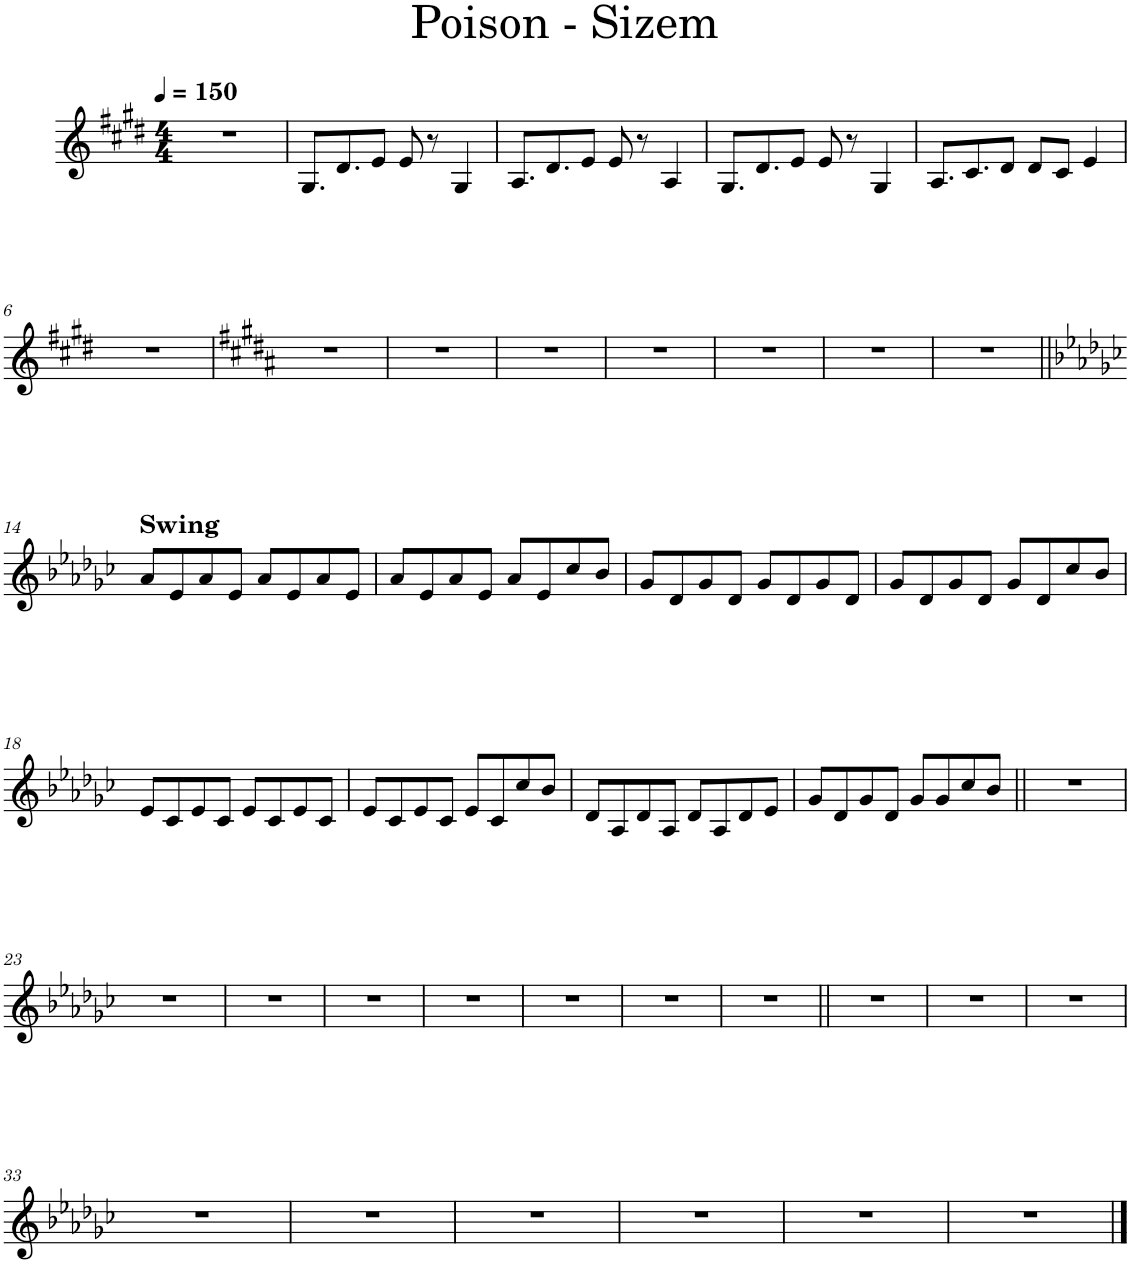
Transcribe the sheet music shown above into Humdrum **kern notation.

**kern
*part1
*staff1
*I"Piano
*I'Pno.
*clefG2
*k[f#c#g#d#]
*M4/4
*MM150
=1
1r
=2
8.G#/L
8.d#/
8e/J
8e/
8r
4G#/
=3
8.A/L
8.d#/
8e/J
8e/
8r
4A/
=4
8.G#/L
8.d#/
8e/J
8e/
8r
4G#/
=5
8.A/L
8.c#/
8d#/J
8d#/L
8c#/J
4e/
!!LO:LB:g=z
=6
1r
=7
*k[f#c#g#d#a#]
1r
=8
1r
=9
1r
=10
1r
=11
1r
=12
1r
=13
1r
!!LO:LB:g=z
=14||
*k[b-e-a-d-g-c-]
!LO:TX:a:B:t=Swing
8a-/L
8e-/
8a-/
8e-/J
8a-/L
8e-/
8a-/
8e-/J
=15
8a-/L
8e-/
8a-/
8e-/J
8a-/L
8e-/
8cc-/
8b-/J
=16
8g-/L
8d-/
8g-/
8d-/J
8g-/L
8d-/
8g-/
8d-/J
=17
8g-/L
8d-/
8g-/
8d-/J
8g-/L
8d-/
8cc-/
8b-/J
!!LO:LB:g=z
=18
8e-/L
8c-/
8e-/
8c-/J
8e-/L
8c-/
8e-/
8c-/J
=19
8e-/L
8c-/
8e-/
8c-/J
8e-/L
8c-/
8cc-/
8b-/J
=20
8d-/L
8A-/
8d-/
8A-/J
8d-/L
8A-/
8d-/
8e-/J
=21
8g-/L
8d-/
8g-/
8d-/J
8g-/L
8g-/
8cc-/
8b-/J
=22||
1r
!!LO:LB:g=z
=23
1r
=24
1r
=25
1r
=26
1r
=27
1r
=28
1r
=29
1r
=30||
1r
=31
1r
=32
1r
!!LO:LB:g=z
=33
1r
=34
1r
=35
1r
=36
1r
=37
1r
=38
1r
==
*-
